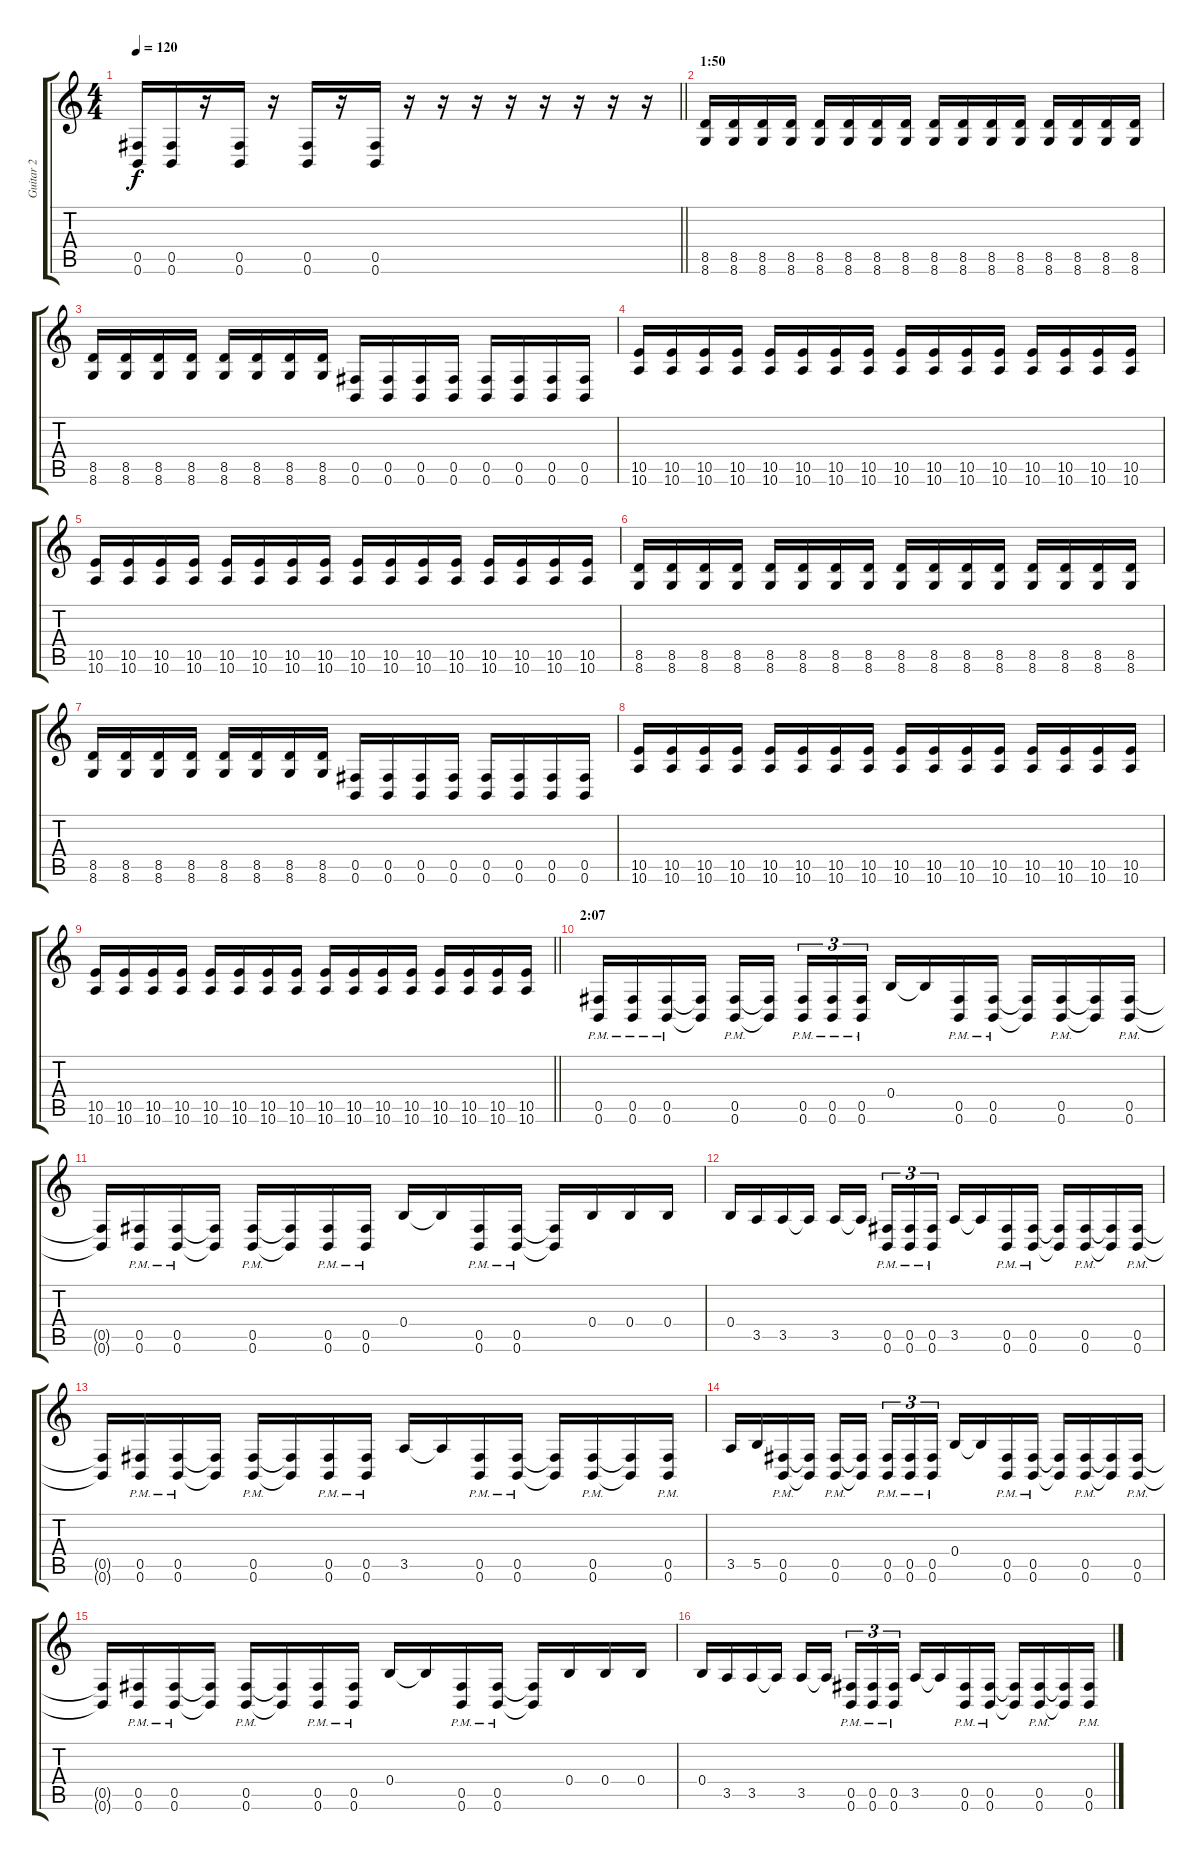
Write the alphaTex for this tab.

\track ("Guitar 2" "Guitar 2") {instrument distortionguitar}
\staff {score tabs}
\tuning (Db4 Ab3 E3 B2 Gb2 B1) {hide}
\ts (4 4)
\tempo 120
\clef g2
\barLineRight lightlight
\ks c
(0.5 0.6).16{dy f} (0.5 0.6).16 r.16 (0.5 0.6).16 r.16 (0.5 0.6).16 r.16 (0.5 0.6).16 r.16 r.16 r.16 r.16 r.16 r.16 r.16 r.16 |
\section ("" "1:50")
(8.5 8.6).16 (8.5 8.6).16 (8.5 8.6).16 (8.5 8.6).16 (8.5 8.6).16 (8.5 8.6).16 (8.5 8.6).16 (8.5 8.6).16 (8.5 8.6).16 (8.5 8.6).16 (8.5 8.6).16 (8.5 8.6).16 (8.5 8.6).16 (8.5 8.6).16 (8.5 8.6).16 (8.5 8.6).16 |
(8.5 8.6).16 (8.5 8.6).16 (8.5 8.6).16 (8.5 8.6).16 (8.5 8.6).16 (8.5 8.6).16 (8.5 8.6).16 (8.5 8.6).16 (0.5 0.6).16 (0.5 0.6).16 (0.5 0.6).16 (0.5 0.6).16 (0.5 0.6).16 (0.5 0.6).16 (0.5 0.6).16 (0.5 0.6).16 |
(10.5 10.6).16 (10.5 10.6).16 (10.5 10.6).16 (10.5 10.6).16 (10.5 10.6).16 (10.5 10.6).16 (10.5 10.6).16 (10.5 10.6).16 (10.5 10.6).16 (10.5 10.6).16 (10.5 10.6).16 (10.5 10.6).16 (10.5 10.6).16 (10.5 10.6).16 (10.5 10.6).16 (10.5 10.6).16 |
(10.5 10.6).16 (10.5 10.6).16 (10.5 10.6).16 (10.5 10.6).16 (10.5 10.6).16 (10.5 10.6).16 (10.5 10.6).16 (10.5 10.6).16 (10.5 10.6).16 (10.5 10.6).16 (10.5 10.6).16 (10.5 10.6).16 (10.5 10.6).16 (10.5 10.6).16 (10.5 10.6).16 (10.5 10.6).16 |
(8.5 8.6).16 (8.5 8.6).16 (8.5 8.6).16 (8.5 8.6).16 (8.5 8.6).16 (8.5 8.6).16 (8.5 8.6).16 (8.5 8.6).16 (8.5 8.6).16 (8.5 8.6).16 (8.5 8.6).16 (8.5 8.6).16 (8.5 8.6).16 (8.5 8.6).16 (8.5 8.6).16 (8.5 8.6).16 |
(8.5 8.6).16 (8.5 8.6).16 (8.5 8.6).16 (8.5 8.6).16 (8.5 8.6).16 (8.5 8.6).16 (8.5 8.6).16 (8.5 8.6).16 (0.5 0.6).16 (0.5 0.6).16 (0.5 0.6).16 (0.5 0.6).16 (0.5 0.6).16 (0.5 0.6).16 (0.5 0.6).16 (0.5 0.6).16 |
(10.5 10.6).16 (10.5 10.6).16 (10.5 10.6).16 (10.5 10.6).16 (10.5 10.6).16 (10.5 10.6).16 (10.5 10.6).16 (10.5 10.6).16 (10.5 10.6).16 (10.5 10.6).16 (10.5 10.6).16 (10.5 10.6).16 (10.5 10.6).16 (10.5 10.6).16 (10.5 10.6).16 (10.5 10.6).16 |
\barLineRight lightlight
(10.5 10.6).16 (10.5 10.6).16 (10.5 10.6).16 (10.5 10.6).16 (10.5 10.6).16 (10.5 10.6).16 (10.5 10.6).16 (10.5 10.6).16 (10.5 10.6).16 (10.5 10.6).16 (10.5 10.6).16 (10.5 10.6).16 (10.5 10.6).16 (10.5 10.6).16 (10.5 10.6).16 (10.5 10.6).16 |
\section ("" "2:07")
(0.5{pm} 0.6{pm}).16 (0.5{pm} 0.6{pm}).16 (0.5{pm} 0.6{pm}).16 (0.5{t} 0.6{t}).16 (0.5{pm} 0.6{pm}).16 (0.5{t} 0.6{t}).16{beam splitsecondary} (0.5{pm} 0.6{pm}).16{tu (3 2)} (0.5{pm} 0.6{pm}).16{tu (3 2)} (0.5{pm} 0.6{pm}).16{tu (3 2)} 0.4.16 0.4{t}.16 (0.5{pm} 0.6{pm}).16 (0.5{pm} 0.6{pm}).16 (0.5{t} 0.6{t}).16 (0.5{pm} 0.6{pm}).16 (0.5{t} 0.6{t}).16 (0.5{pm} 0.6{pm}).16 |
(0.5{t} 0.6{t}).16 (0.5{pm} 0.6{pm}).16 (0.5{pm} 0.6{pm}).16 (0.5{t} 0.6{t}).16 (0.5{pm} 0.6{pm}).16 (0.5{t} 0.6{t}).16 (0.5{pm} 0.6{pm}).16 (0.5{pm} 0.6{pm}).16 0.4.16 0.4{t}.16 (0.5{pm} 0.6{pm}).16 (0.5{pm} 0.6{pm}).16 (0.5{t} 0.6{t}).16 0.4.16 0.4.16 0.4.16 |
0.4.16 3.5.16 3.5.16 3.5{t}.16 3.5.16 3.5{t}.16{beam splitsecondary} (0.5{pm} 0.6{pm}).16{tu (3 2)} (0.5{pm} 0.6{pm}).16{tu (3 2)} (0.5{pm} 0.6{pm}).16{tu (3 2)} 3.5.16 3.5{t}.16 (0.5{pm} 0.6{pm}).16 (0.5{pm} 0.6{pm}).16 (0.5{t} 0.6{t}).16 (0.5{pm} 0.6{pm}).16 (0.5{t} 0.6{t}).16 (0.5{pm} 0.6{pm}).16 |
(0.5{t} 0.6{t}).16 (0.5{pm} 0.6{pm}).16 (0.5{pm} 0.6{pm}).16 (0.5{t} 0.6{t}).16 (0.5{pm} 0.6{pm}).16 (0.5{t} 0.6{t}).16 (0.5{pm} 0.6{pm}).16 (0.5{pm} 0.6{pm}).16 3.5.16 3.5{t}.16 (0.5{pm} 0.6{pm}).16 (0.5{pm} 0.6{pm}).16 (0.5{t} 0.6{t}).16 (0.5{pm} 0.6{pm}).16 (0.5{t} 0.6{t}).16 (0.5{pm} 0.6{pm}).16 |
3.5.16 5.5.16 (0.5{pm} 0.6{pm}).16 (0.5{t} 0.6{t}).16 (0.5{pm} 0.6{pm}).16 (0.5{t} 0.6{t}).16{beam splitsecondary} (0.5{pm} 0.6{pm}).16{tu (3 2)} (0.5{pm} 0.6{pm}).16{tu (3 2)} (0.5{pm} 0.6{pm}).16{tu (3 2)} 0.4.16 0.4{t}.16 (0.5{pm} 0.6{pm}).16 (0.5{pm} 0.6{pm}).16 (0.5{t} 0.6{t}).16 (0.5{pm} 0.6{pm}).16 (0.5{t} 0.6{t}).16 (0.5{pm} 0.6{pm}).16 |
(0.5{t} 0.6{t}).16 (0.5{pm} 0.6{pm}).16 (0.5{pm} 0.6{pm}).16 (0.5{t} 0.6{t}).16 (0.5{pm} 0.6{pm}).16 (0.5{t} 0.6{t}).16 (0.5{pm} 0.6{pm}).16 (0.5{pm} 0.6{pm}).16 0.4.16 0.4{t}.16 (0.5{pm} 0.6{pm}).16 (0.5{pm} 0.6{pm}).16 (0.5{t} 0.6{t}).16 0.4.16 0.4.16 0.4.16 |
0.4.16 3.5.16 3.5.16 3.5{t}.16 3.5.16 3.5{t}.16{beam splitsecondary} (0.5{pm} 0.6{pm}).16{tu (3 2)} (0.5{pm} 0.6{pm}).16{tu (3 2)} (0.5{pm} 0.6{pm}).16{tu (3 2)} 3.5.16 3.5{t}.16 (0.5{pm} 0.6{pm}).16 (0.5{pm} 0.6{pm}).16 (0.5{t} 0.6{t}).16 (0.5{pm} 0.6{pm}).16 (0.5{t} 0.6{t}).16 (0.5{pm} 0.6{pm}).16
